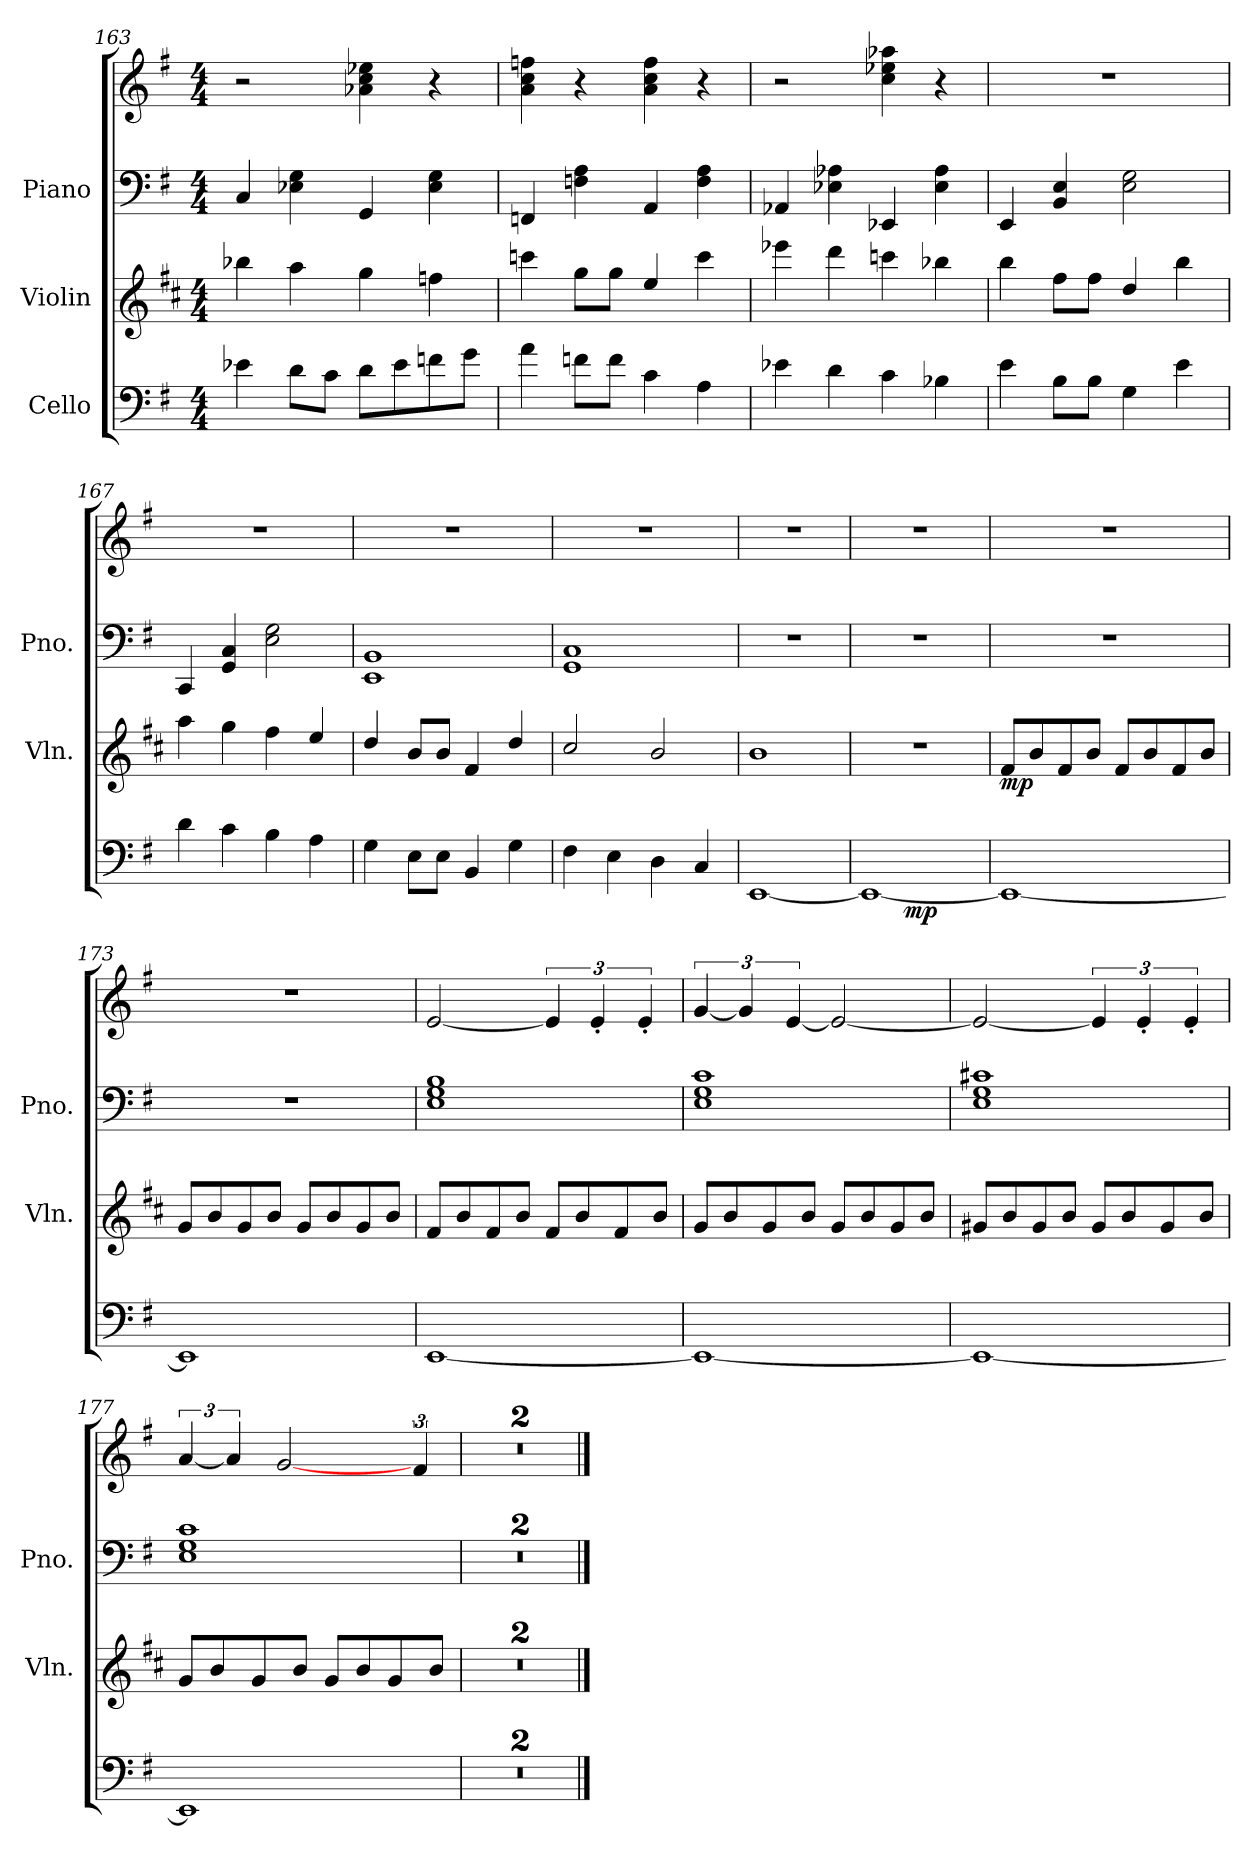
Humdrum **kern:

**kern	**dynam	**kern	**dynam	**kern	**kern
*part3	*part3	*part2	*part2	*part1	*part1
*staff4	*staff4	*staff3	*staff3	*staff2	*staff1
*I"Cello	*	*I"Violin	*	*I"Piano	*
*	*	*I'Vln.	*	*I'Pno.	*
*clefF4	*	*clefG2	*	*clefF4	*clefG2
*	*	*ITrd4c7	*	*	*
*k[f#]	*	*k[f#]	*	*k[f#]	*k[f#]
*e:	*	*e:	*	*e:	*e:
*M4/4	*	*M4/4	*	*M4/4	*M4/4
=163	=163	=163	=163	=163	=163
4e-X\	.	4ee-X\	.	4C/	2r
8d\L	.	4dd\	.	4E-X\ 4G\	.
8c\J	.	.	.	.	.
8d\L	.	4cc\	.	4GG/	4a-X\ 4cc\ 4ee-X\
8e-\	.	.	.	.	.
8fn\	.	4b-X\	.	4E-\ 4G\	4r
8g\J	.	.	.	.	.
=164	=164	=164	=164	=164	=164
4a\	.	4ffn\	.	4FFn/	4a\ 4cc\ 4ffn\
8fn\L	.	8cc\L	.	4Fn\ 4A\	4r
8f\J	.	8cc\J	.	.	.
4c\	.	4a/	.	4AA/	4a\ 4cc\ 4ff\
4A\	.	4ff\	.	4F\ 4A\	4r
=165	=165	=165	=165	=165	=165
4e-X\	.	4aa-X\	.	4AA-X/	2r
4d\	.	4gg\	.	4E-X\ 4A-X\	.
4c\	.	4ffn\	.	4EE-X/	4cc\ 4ee-X\ 4aa-X\
4B-X\	.	4ee-X\	.	4E-\ 4A-\	4r
!!LO:LB:g=z
=166	=166	=166	=166	=166	=166
4e\	.	4ee\	.	4EE/	1r
8B\L	.	8b\L	.	4BB/ 4E/	.
8B\J	.	8b\J	.	.	.
4G\	.	4g/	.	2E\ 2G\	.
4e\	.	4ee\	.	.	.
=167	=167	=167	=167	=167	=167
4d\	.	4dd\	.	4CC/	1r
4c\	.	4cc\	.	4GG/ 4C/	.
4B\	.	4b\	.	2E\ 2G\	.
4A\	.	4a/	.	.	.
=168	=168	=168	=168	=168	=168
4G\	.	4g/	.	1EE 1BB	1r
8E\L	.	8e/L	.	.	.
8E\J	.	8e/J	.	.	.
4BB/	.	4B/	.	.	.
4G\	.	4g/	.	.	.
=169	=169	=169	=169	=169	=169
4F#\	.	2f#/	.	1GG 1C	1r
4E\	.	.	.	.	.
4D\	.	2e/	.	.	.
4C/	.	.	.	.	.
=170	=170	=170	=170	=170	=170
[1EE	.	1e	.	1r	1r
=171	=171	=171	=171	=171	=171
*^	*	*	*	*	*
1EE_	4ryy	.	1r	.	1r	1r
!	!	!LO:DY:b	!	!	!	!
.	2.ryy	mp	.	.	.	.
!!LO:PB:g=z
=172	=172	=172	=172	=172	=172	=172
!	!	!	!	!LO:DY:b	!	!
*v	*v	*	*	*	*	*
1EE_	.	8B/L	mp	1r	1r
.	.	8e/	.	.	.
.	.	8B/	.	.	.
.	.	8e/J	.	.	.
.	.	8B/L	.	.	.
.	.	8e/	.	.	.
.	.	8B/	.	.	.
.	.	8e/J	.	.	.
=173	=173	=173	=173	=173	=173
1EE]	.	8c/L	.	1r	1r
.	.	8e/	.	.	.
.	.	8c/	.	.	.
.	.	8e/J	.	.	.
.	.	8c/L	.	.	.
.	.	8e/	.	.	.
.	.	8c/	.	.	.
.	.	8e/J	.	.	.
=174	=174	=174	=174	=174	=174
[1EE	.	8B/L	.	1E 1G 1B	[2e/
.	.	8e/	.	.	.
.	.	8B/	.	.	.
.	.	8e/J	.	.	.
.	.	8B/L	.	.	6e/]
.	.	8e/	.	.	.
.	.	.	.	.	6e'</
.	.	8B/	.	.	.
.	.	.	.	.	6e'</
.	.	8e/J	.	.	.
=175	=175	=175	=175	=175	=175
1EE_	.	8c/L	.	1E 1G 1c	[6g/
.	.	8e/	.	.	.
.	.	.	.	.	6g/]
.	.	8c/	.	.	.
.	.	.	.	.	[6e/
.	.	8e/J	.	.	.
.	.	8c/L	.	.	2e/_
.	.	8e/	.	.	.
.	.	8c/	.	.	.
.	.	8e/J	.	.	.
!!LO:LB:g=z
=176	=176	=176	=176	=176	=176
1EE_	.	8c#X/L	.	1E 1G 1c#X	2e/_
.	.	8e/	.	.	.
.	.	8c#/	.	.	.
.	.	8e/J	.	.	.
.	.	8c#/L	.	.	6e/]
.	.	8e/	.	.	.
.	.	.	.	.	6e'</
.	.	8c#/	.	.	.
.	.	.	.	.	6e'</
.	.	8e/J	.	.	.
=177	=177	=177	=177	=177	=177
1EE]	.	8c/L	.	1E 1G 1c	[6a/
.	.	8e/	.	.	.
.	.	.	.	.	6a/]
.	.	8c/	.	.	.
.	.	.	.	.	[2g/
.	.	8e/J	.	.	.
.	.	8c/L	.	.	.
.	.	8e/	.	.	.
.	.	8c/	.	.	.
.	.	.	.	.	6f#/
.	.	8e/J	.	.	.
=178	=178	=178	=178	=178	=178
1r	.	1r	.	1r	1r
=179	=179	=179	=179	=179	=179
1r	.	1r	.	1r	1r
==	==	==	==	==	==
*-	*-	*-	*-	*-	*-
